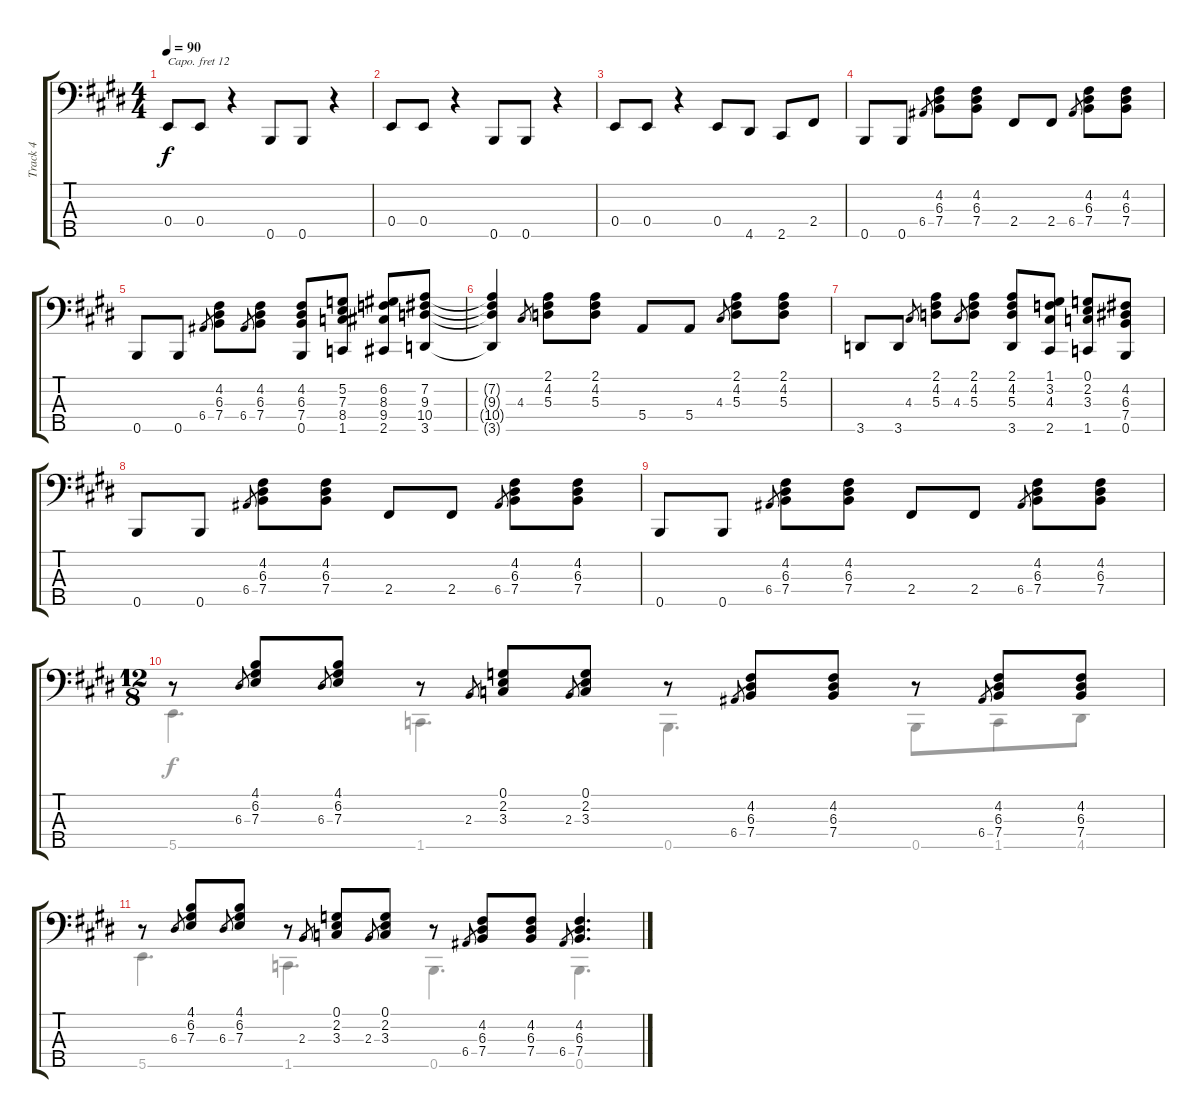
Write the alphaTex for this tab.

\track ("Track 4" "Track 4") {instrument acousticgrandpiano}
\staff {score tabs}
\capo 12
\tuning (G2 D2 A1 E1 B0) {hide}
\voice
\ts (4 4)
\tempo 90
\clef f4
\ks e
0.4.8{dy f} 0.4.8 r.4 0.5.8 0.5.8 r.4 |
0.4.8 0.4.8 r.4 0.5.8 0.5.8 r.4 |
0.4.8 0.4.8 r.4 0.4.8 4.5.8 2.5.8 2.4.8 |
0.5.8 0.5.8 6.4.8{gr} (4.2 6.3 7.4).8 (4.2 6.3 7.4).8 2.4.8 2.4.8 6.4.8{gr} (4.2 6.3 7.4).8 (4.2 6.3 7.4).8 |
0.5.8 0.5.8 6.4.8{gr} (4.2 6.3 7.4).8 6.4.8{gr} (4.2 6.3 7.4).8 (4.2 6.3 7.4 0.5).8 (5.2 7.3 8.4 1.5).8 (6.2 8.3 9.4 2.5).8 (7.2 9.3 10.4 3.5).8 |
(7.2{t} 9.3{t} 10.4{t} 3.5{t}).4 4.3.8{gr} (2.1 4.2 5.3).8 (2.1 4.2 5.3).8 5.4.8 5.4.8 4.3.8{gr} (2.1 4.2 5.3).8 (2.1 4.2 5.3).8 |
3.5.8 3.5.8 4.3.8{gr} (2.1 4.2 5.3).8 4.3.8{gr} (2.1 4.2 5.3).8 (2.1 4.2 5.3 3.5).8 (1.1 3.2 4.3 2.5).8 (0.1 2.2 3.3 1.5).8 (4.2 6.3 7.4 0.5).8 |
0.5.8 0.5.8 6.4.8{gr} (4.2 6.3 7.4).8 (4.2 6.3 7.4).8 2.4.8 2.4.8 6.4.8{gr} (4.2 6.3 7.4).8 (4.2 6.3 7.4).8 |
0.5.8 0.5.8 6.4.8{gr} (4.2 6.3 7.4).8 (4.2 6.3 7.4).8 2.4.8 2.4.8 6.4.8{gr} (4.2 6.3 7.4).8 (4.2 6.3 7.4).8 |
\ts (12 8)
r.8 6.3.8{gr} (4.1 6.2 7.3).8 6.3.8{gr} (4.1 6.2 7.3).8 r.8 2.3.8{gr} (0.1 2.2 3.3).8 2.3.8{gr} (0.1 2.2 3.3).8 r.8 6.4.8{gr} (4.2 6.3 7.4).8 (4.2 6.3 7.4).8 r.8 6.4.8{gr} (4.2 6.3 7.4).8 (4.2 6.3 7.4).8 |
r.8 6.3.8{gr} (4.1 6.2 7.3).8 6.3.8{gr} (4.1 6.2 7.3).8 r.8 2.3.8{gr} (0.1 2.2 3.3).8 2.3.8{gr} (0.1 2.2 3.3).8 r.8 6.4.8{gr} (4.2 6.3 7.4).8 (4.2 6.3 7.4).8 6.4.8{gr} (4.2 6.3 7.4).4{d}
\voice
\clef f4
\ottava regular
\simile none
\ks e
|
|
|
|
|
|
|
|
|
5.5.4{d} 1.5.4{d} 0.5.4{d} 0.5.8 1.5.8 4.5.8 |
5.5.4{d} 1.5.4{d} 0.5.4{d} 0.5.4{d}
